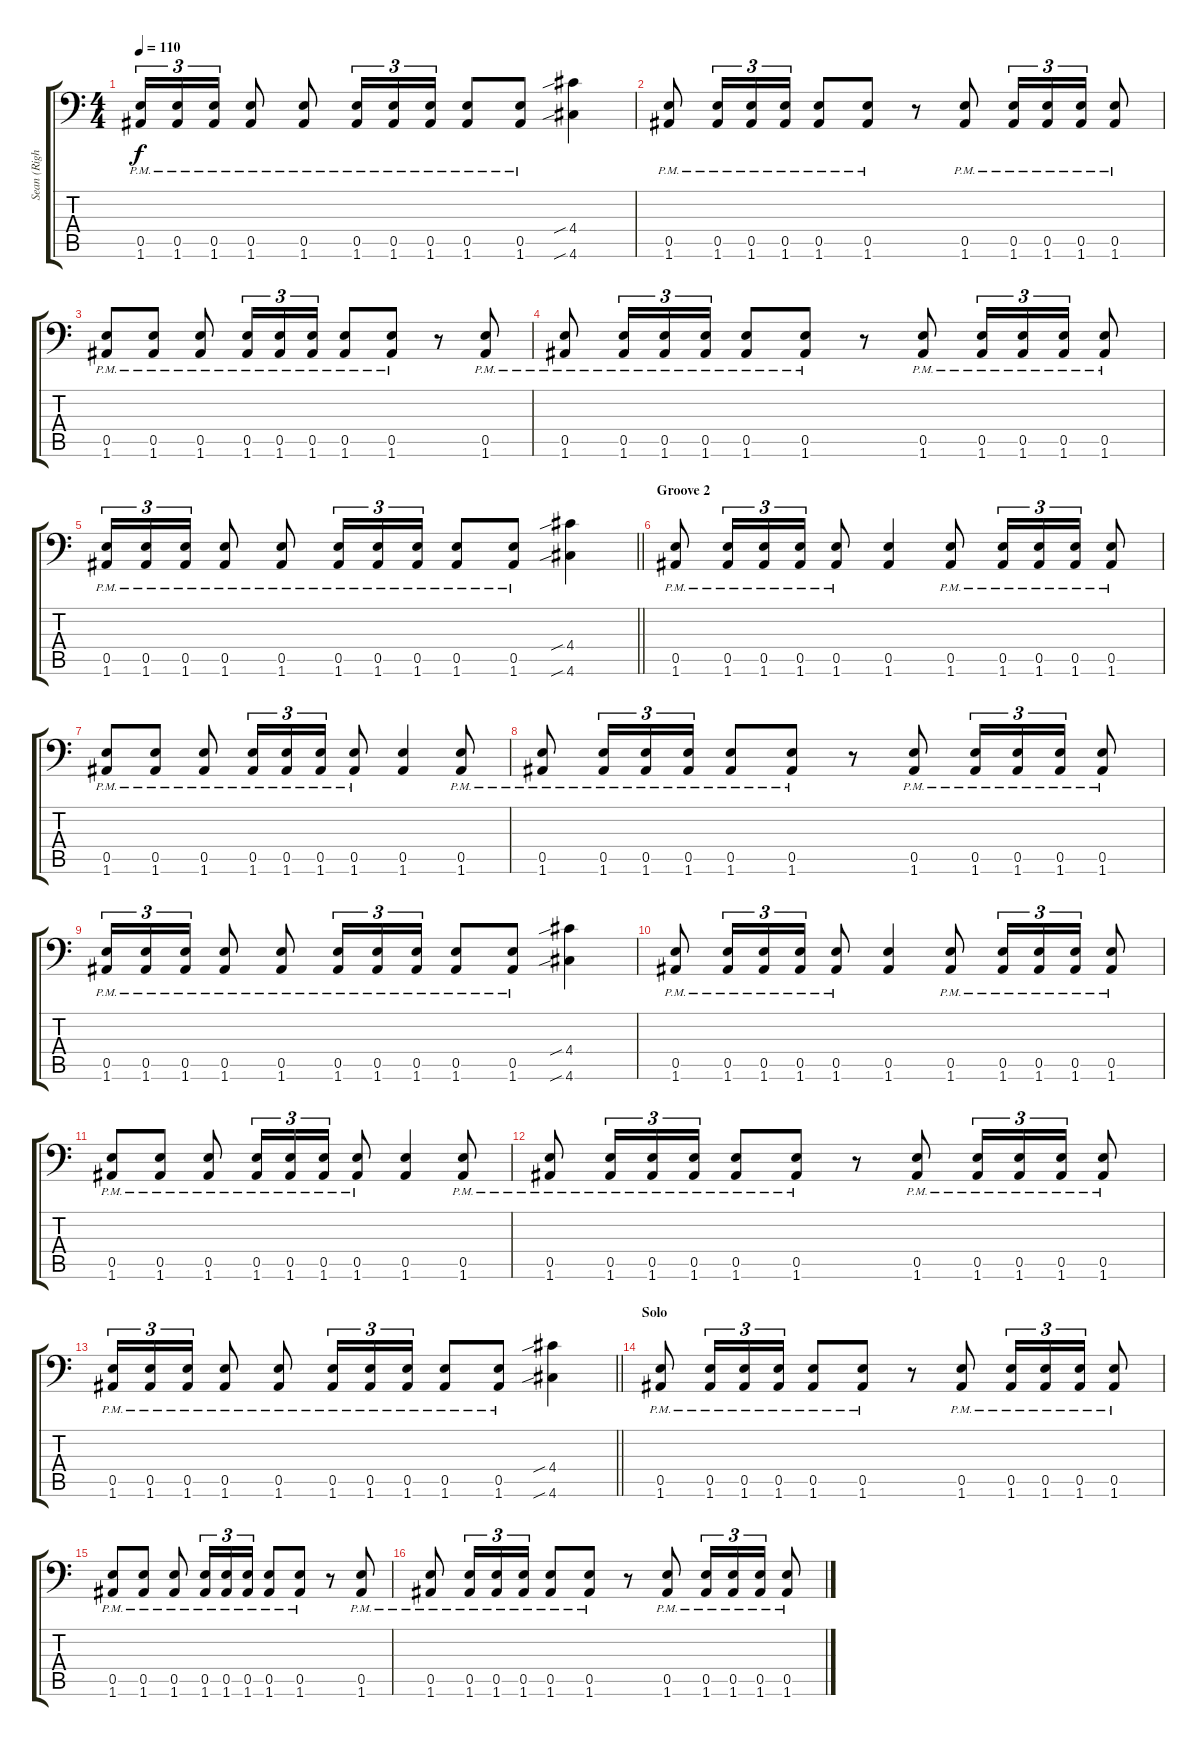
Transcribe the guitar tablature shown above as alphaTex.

\track ("Sean (Right)" "Sean (Righ") {instrument distortionguitar}
\staff {score tabs}
\tuning (B3 Gb3 D3 A2 E2 A1) {hide}
\ts (4 4)
\tempo 110
\clef f4
\ks c
(0.5{pm} 1.6{pm}).16{tu (3 2) dy f} (0.5{pm} 1.6{pm}).16{tu (3 2)} (0.5{pm} 1.6{pm}).16{tu (3 2)} (0.5{pm} 1.6{pm}).8 (0.5{pm} 1.6{pm}).8 (0.5{pm} 1.6{pm}).16{tu (3 2)} (0.5{pm} 1.6{pm}).16{tu (3 2)} (0.5{pm} 1.6{pm}).16{tu (3 2)} (0.5{pm} 1.6{pm}).8 (0.5{pm} 1.6{pm}).8 (4.4{sib} 4.6{sib}).4 |
(0.5{pm} 1.6{pm}).8 (0.5{pm} 1.6{pm}).16{tu (3 2)} (0.5{pm} 1.6{pm}).16{tu (3 2)} (0.5{pm} 1.6{pm}).16{tu (3 2)} (0.5{pm} 1.6{pm}).8 (0.5{pm} 1.6{pm}).8 r.8 (0.5{pm} 1.6{pm}).8 (0.5{pm} 1.6{pm}).16{tu (3 2)} (0.5{pm} 1.6{pm}).16{tu (3 2)} (0.5{pm} 1.6{pm}).16{tu (3 2)} (0.5{pm} 1.6{pm}).8 |
(0.5{pm} 1.6{pm}).8 (0.5{pm} 1.6{pm}).8 (0.5{pm} 1.6{pm}).8 (0.5{pm} 1.6{pm}).16{tu (3 2)} (0.5{pm} 1.6{pm}).16{tu (3 2)} (0.5{pm} 1.6{pm}).16{tu (3 2)} (0.5{pm} 1.6{pm}).8 (0.5{pm} 1.6{pm}).8 r.8 (0.5{pm} 1.6{pm}).8 |
(0.5{pm} 1.6{pm}).8 (0.5{pm} 1.6{pm}).16{tu (3 2)} (0.5{pm} 1.6{pm}).16{tu (3 2)} (0.5{pm} 1.6{pm}).16{tu (3 2)} (0.5{pm} 1.6{pm}).8 (0.5{pm} 1.6{pm}).8 r.8 (0.5{pm} 1.6{pm}).8 (0.5{pm} 1.6{pm}).16{tu (3 2)} (0.5{pm} 1.6{pm}).16{tu (3 2)} (0.5{pm} 1.6{pm}).16{tu (3 2)} (0.5{pm} 1.6{pm}).8 |
\barLineRight lightlight
(0.5{pm} 1.6{pm}).16{tu (3 2)} (0.5{pm} 1.6{pm}).16{tu (3 2)} (0.5{pm} 1.6{pm}).16{tu (3 2)} (0.5{pm} 1.6{pm}).8 (0.5{pm} 1.6{pm}).8 (0.5{pm} 1.6{pm}).16{tu (3 2)} (0.5{pm} 1.6{pm}).16{tu (3 2)} (0.5{pm} 1.6{pm}).16{tu (3 2)} (0.5{pm} 1.6{pm}).8 (0.5{pm} 1.6{pm}).8 (4.4{sib} 4.6{sib}).4 |
\section ("" "Groove 2")
(0.5{pm} 1.6{pm}).8 (0.5{pm} 1.6{pm}).16{tu (3 2)} (0.5{pm} 1.6{pm}).16{tu (3 2)} (0.5{pm} 1.6{pm}).16{tu (3 2)} (0.5{pm} 1.6{pm}).8 (0.5 1.6).4 (0.5{pm} 1.6{pm}).8 (0.5{pm} 1.6{pm}).16{tu (3 2)} (0.5{pm} 1.6{pm}).16{tu (3 2)} (0.5{pm} 1.6{pm}).16{tu (3 2)} (0.5{pm} 1.6{pm}).8 |
(0.5{pm} 1.6{pm}).8 (0.5{pm} 1.6{pm}).8 (0.5{pm} 1.6{pm}).8 (0.5{pm} 1.6{pm}).16{tu (3 2)} (0.5{pm} 1.6{pm}).16{tu (3 2)} (0.5{pm} 1.6{pm}).16{tu (3 2)} (0.5{pm} 1.6{pm}).8 (0.5 1.6).4 (0.5{pm} 1.6{pm}).8 |
(0.5{pm} 1.6{pm}).8 (0.5{pm} 1.6{pm}).16{tu (3 2)} (0.5{pm} 1.6{pm}).16{tu (3 2)} (0.5{pm} 1.6{pm}).16{tu (3 2)} (0.5{pm} 1.6{pm}).8 (0.5{pm} 1.6{pm}).8 r.8 (0.5{pm} 1.6{pm}).8 (0.5{pm} 1.6{pm}).16{tu (3 2)} (0.5{pm} 1.6{pm}).16{tu (3 2)} (0.5{pm} 1.6{pm}).16{tu (3 2)} (0.5{pm} 1.6{pm}).8 |
(0.5{pm} 1.6{pm}).16{tu (3 2)} (0.5{pm} 1.6{pm}).16{tu (3 2)} (0.5{pm} 1.6{pm}).16{tu (3 2)} (0.5{pm} 1.6{pm}).8 (0.5{pm} 1.6{pm}).8 (0.5{pm} 1.6{pm}).16{tu (3 2)} (0.5{pm} 1.6{pm}).16{tu (3 2)} (0.5{pm} 1.6{pm}).16{tu (3 2)} (0.5{pm} 1.6{pm}).8 (0.5{pm} 1.6{pm}).8 (4.4{sib} 4.6{sib}).4 |
(0.5{pm} 1.6{pm}).8 (0.5{pm} 1.6{pm}).16{tu (3 2)} (0.5{pm} 1.6{pm}).16{tu (3 2)} (0.5{pm} 1.6{pm}).16{tu (3 2)} (0.5{pm} 1.6{pm}).8 (0.5 1.6).4 (0.5{pm} 1.6{pm}).8 (0.5{pm} 1.6{pm}).16{tu (3 2)} (0.5{pm} 1.6{pm}).16{tu (3 2)} (0.5{pm} 1.6{pm}).16{tu (3 2)} (0.5{pm} 1.6{pm}).8 |
(0.5{pm} 1.6{pm}).8 (0.5{pm} 1.6{pm}).8 (0.5{pm} 1.6{pm}).8 (0.5{pm} 1.6{pm}).16{tu (3 2)} (0.5{pm} 1.6{pm}).16{tu (3 2)} (0.5{pm} 1.6{pm}).16{tu (3 2)} (0.5{pm} 1.6{pm}).8 (0.5 1.6).4 (0.5{pm} 1.6{pm}).8 |
(0.5{pm} 1.6{pm}).8 (0.5{pm} 1.6{pm}).16{tu (3 2)} (0.5{pm} 1.6{pm}).16{tu (3 2)} (0.5{pm} 1.6{pm}).16{tu (3 2)} (0.5{pm} 1.6{pm}).8 (0.5{pm} 1.6{pm}).8 r.8 (0.5{pm} 1.6{pm}).8 (0.5{pm} 1.6{pm}).16{tu (3 2)} (0.5{pm} 1.6{pm}).16{tu (3 2)} (0.5{pm} 1.6{pm}).16{tu (3 2)} (0.5{pm} 1.6{pm}).8 |
\barLineRight lightlight
(0.5{pm} 1.6{pm}).16{tu (3 2)} (0.5{pm} 1.6{pm}).16{tu (3 2)} (0.5{pm} 1.6{pm}).16{tu (3 2)} (0.5{pm} 1.6{pm}).8 (0.5{pm} 1.6{pm}).8 (0.5{pm} 1.6{pm}).16{tu (3 2)} (0.5{pm} 1.6{pm}).16{tu (3 2)} (0.5{pm} 1.6{pm}).16{tu (3 2)} (0.5{pm} 1.6{pm}).8 (0.5{pm} 1.6{pm}).8 (4.4{sib} 4.6{sib}).4 |
\section ("" "Solo")
(0.5{pm} 1.6{pm}).8 (0.5{pm} 1.6{pm}).16{tu (3 2)} (0.5{pm} 1.6{pm}).16{tu (3 2)} (0.5{pm} 1.6{pm}).16{tu (3 2)} (0.5{pm} 1.6{pm}).8 (0.5{pm} 1.6{pm}).8 r.8 (0.5{pm} 1.6{pm}).8 (0.5{pm} 1.6{pm}).16{tu (3 2)} (0.5{pm} 1.6{pm}).16{tu (3 2)} (0.5{pm} 1.6{pm}).16{tu (3 2)} (0.5{pm} 1.6{pm}).8 |
(0.5{pm} 1.6{pm}).8 (0.5{pm} 1.6{pm}).8 (0.5{pm} 1.6{pm}).8 (0.5{pm} 1.6{pm}).16{tu (3 2)} (0.5{pm} 1.6{pm}).16{tu (3 2)} (0.5{pm} 1.6{pm}).16{tu (3 2)} (0.5{pm} 1.6{pm}).8 (0.5{pm} 1.6{pm}).8 r.8 (0.5{pm} 1.6{pm}).8 |
(0.5{pm} 1.6{pm}).8 (0.5{pm} 1.6{pm}).16{tu (3 2)} (0.5{pm} 1.6{pm}).16{tu (3 2)} (0.5{pm} 1.6{pm}).16{tu (3 2)} (0.5{pm} 1.6{pm}).8 (0.5{pm} 1.6{pm}).8 r.8 (0.5{pm} 1.6{pm}).8 (0.5{pm} 1.6{pm}).16{tu (3 2)} (0.5{pm} 1.6{pm}).16{tu (3 2)} (0.5{pm} 1.6{pm}).16{tu (3 2)} (0.5{pm} 1.6{pm}).8
